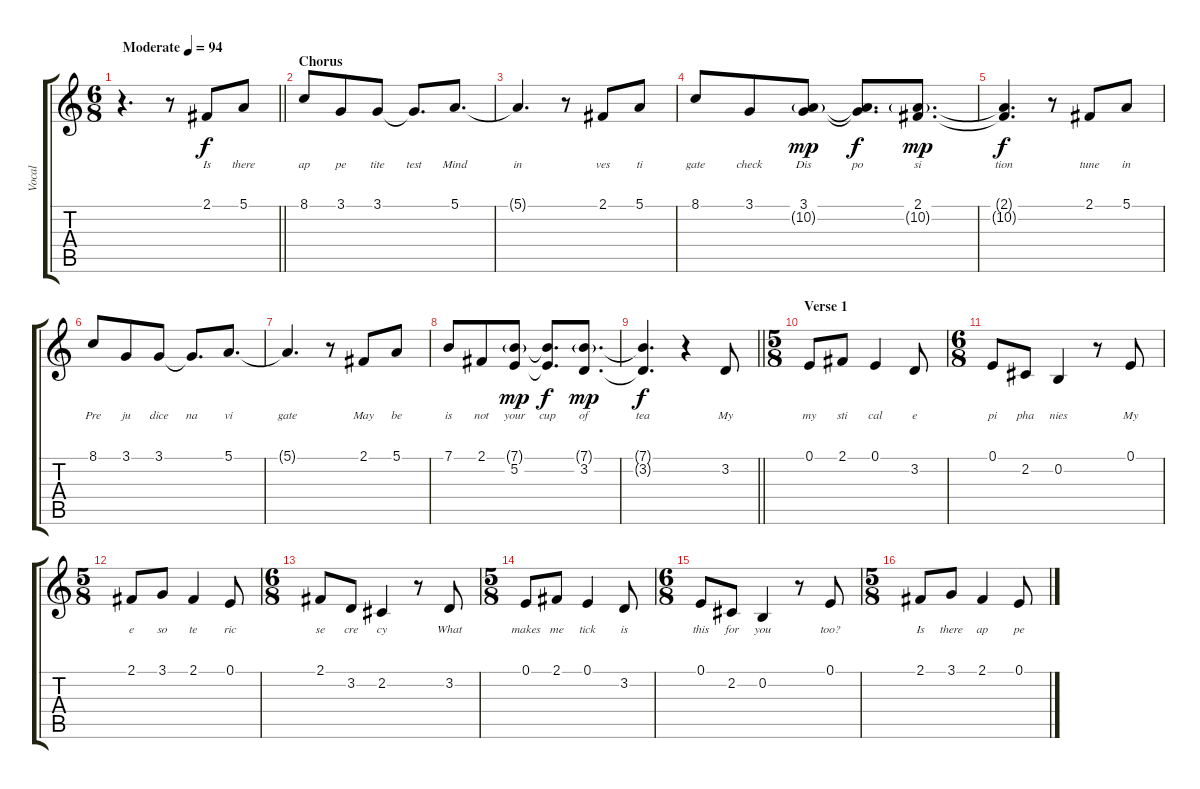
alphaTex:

\track ("Vocal" "Vocal") {instrument acousticgrandpiano}
\staff {score tabs}
\tuning (E4 B3 G3 D3 A2 E2) {hide}
\ts (6 8)
\tempo (94 "Moderate")
\clef g2
\barLineRight lightlight
\ks c
r.4{d dy f instrument acousticgrandpiano} r.8 2.1.8{lyrics (0 "Is") lyrics (1 "") lyrics (2 "") lyrics (3 "") lyrics (4 "")} 5.1.8{lyrics (0 "there") lyrics (1 "") lyrics (2 "") lyrics (3 "") lyrics (4 "")} |
\section ("" "Chorus")
8.1.8{lyrics (0 "ap") lyrics (1 "") lyrics (2 "") lyrics (3 "") lyrics (4 "")} 3.1.8{lyrics (0 "pe") lyrics (1 "") lyrics (2 "") lyrics (3 "") lyrics (4 "")} 3.1.8{lyrics (0 "tite") lyrics (1 "") lyrics (2 "") lyrics (3 "") lyrics (4 "")} 3.1{t}.8{d lyrics (0 "test") lyrics (1 "") lyrics (2 "") lyrics (3 "") lyrics (4 "")} 5.1.8{d lyrics (0 "Mind") lyrics (1 "") lyrics (2 "") lyrics (3 "") lyrics (4 "")} |
5.1{t}.4{d lyrics (0 "in") lyrics (1 "") lyrics (2 "") lyrics (3 "") lyrics (4 "")} r.8 2.1.8{lyrics (0 "ves") lyrics (1 "") lyrics (2 "") lyrics (3 "") lyrics (4 "")} 5.1.8{lyrics (0 "ti") lyrics (1 "") lyrics (2 "") lyrics (3 "") lyrics (4 "")} |
8.1.8{lyrics (0 "gate") lyrics (1 "") lyrics (2 "") lyrics (3 "") lyrics (4 "")} 3.1.8{lyrics (0 "check") lyrics (1 "") lyrics (2 "") lyrics (3 "") lyrics (4 "")} (3.1 10.2{g}).8{lyrics (0 "Dis") lyrics (1 "") lyrics (2 "") lyrics (3 "") lyrics (4 "") dy mp} (3.1{t} 10.2{t}).8{d lyrics (0 "po") lyrics (1 "") lyrics (2 "") lyrics (3 "") lyrics (4 "") dy f} (2.1 10.2{g}).8{d lyrics (0 "si") lyrics (1 "") lyrics (2 "") lyrics (3 "") lyrics (4 "") dy mp} |
(2.1{t} 10.2{t}).4{d lyrics (0 "tion") lyrics (1 "") lyrics (2 "") lyrics (3 "") lyrics (4 "") dy f} r.8 2.1.8{lyrics (0 "tune") lyrics (1 "") lyrics (2 "") lyrics (3 "") lyrics (4 "")} 5.1.8{lyrics (0 "in") lyrics (1 "") lyrics (2 "") lyrics (3 "") lyrics (4 "")} |
8.1.8{lyrics (0 "Pre") lyrics (1 "") lyrics (2 "") lyrics (3 "") lyrics (4 "")} 3.1.8{lyrics (0 "ju") lyrics (1 "") lyrics (2 "") lyrics (3 "") lyrics (4 "")} 3.1.8{lyrics (0 "dice") lyrics (1 "") lyrics (2 "") lyrics (3 "") lyrics (4 "")} 3.1{t}.8{d lyrics (0 "na") lyrics (1 "") lyrics (2 "") lyrics (3 "") lyrics (4 "")} 5.1.8{d lyrics (0 "vi") lyrics (1 "") lyrics (2 "") lyrics (3 "") lyrics (4 "")} |
5.1{t}.4{d lyrics (0 "gate") lyrics (1 "") lyrics (2 "") lyrics (3 "") lyrics (4 "")} r.8 2.1.8{lyrics (0 "May") lyrics (1 "") lyrics (2 "") lyrics (3 "") lyrics (4 "")} 5.1.8{lyrics (0 "be") lyrics (1 "") lyrics (2 "") lyrics (3 "") lyrics (4 "")} |
7.1.8{lyrics (0 "is") lyrics (1 "") lyrics (2 "") lyrics (3 "") lyrics (4 "")} 2.1.8{lyrics (0 "not") lyrics (1 "") lyrics (2 "") lyrics (3 "") lyrics (4 "")} (7.1{g} 5.2).8{lyrics (0 "your") lyrics (1 "") lyrics (2 "") lyrics (3 "") lyrics (4 "") dy mp} (7.1{t} 5.2{t}).8{d lyrics (0 "cup") lyrics (1 "") lyrics (2 "") lyrics (3 "") lyrics (4 "") dy f} (7.1{g} 3.2).8{d lyrics (0 "of") lyrics (1 "") lyrics (2 "") lyrics (3 "") lyrics (4 "") dy mp} |
\barLineRight lightlight
(7.1{t} 3.2{t}).4{d lyrics (0 "tea") lyrics (1 "") lyrics (2 "") lyrics (3 "") lyrics (4 "") dy f} r.4 3.2.8{lyrics (0 "My") lyrics (1 "") lyrics (2 "") lyrics (3 "") lyrics (4 "")} |
\ts (5 8)
\section ("" "Verse 1")
0.1.8{lyrics (0 "my") lyrics (1 "") lyrics (2 "") lyrics (3 "") lyrics (4 "")} 2.1.8{lyrics (0 "sti") lyrics (1 "") lyrics (2 "") lyrics (3 "") lyrics (4 "")} 0.1.4{lyrics (0 "cal") lyrics (1 "") lyrics (2 "") lyrics (3 "") lyrics (4 "")} 3.2.8{lyrics (0 "e") lyrics (1 "") lyrics (2 "") lyrics (3 "") lyrics (4 "")} |
\ts (6 8)
0.1.8{lyrics (0 "pi") lyrics (1 "") lyrics (2 "") lyrics (3 "") lyrics (4 "")} 2.2.8{lyrics (0 "pha") lyrics (1 "") lyrics (2 "") lyrics (3 "") lyrics (4 "")} 0.2.4{lyrics (0 "nies") lyrics (1 "") lyrics (2 "") lyrics (3 "") lyrics (4 "")} r.8 0.1.8{lyrics (0 "My") lyrics (1 "") lyrics (2 "") lyrics (3 "") lyrics (4 "")} |
\ts (5 8)
2.1.8{lyrics (0 "e") lyrics (1 "") lyrics (2 "") lyrics (3 "") lyrics (4 "")} 3.1.8{lyrics (0 "so") lyrics (1 "") lyrics (2 "") lyrics (3 "") lyrics (4 "")} 2.1.4{lyrics (0 "te") lyrics (1 "") lyrics (2 "") lyrics (3 "") lyrics (4 "")} 0.1.8{lyrics (0 "ric") lyrics (1 "") lyrics (2 "") lyrics (3 "") lyrics (4 "")} |
\ts (6 8)
2.1.8{lyrics (0 "se") lyrics (1 "") lyrics (2 "") lyrics (3 "") lyrics (4 "")} 3.2.8{lyrics (0 "cre") lyrics (1 "") lyrics (2 "") lyrics (3 "") lyrics (4 "")} 2.2.4{lyrics (0 "cy") lyrics (1 "") lyrics (2 "") lyrics (3 "") lyrics (4 "")} r.8 3.2.8{lyrics (0 "What") lyrics (1 "") lyrics (2 "") lyrics (3 "") lyrics (4 "")} |
\ts (5 8)
0.1.8{lyrics (0 "makes") lyrics (1 "") lyrics (2 "") lyrics (3 "") lyrics (4 "")} 2.1.8{lyrics (0 "me") lyrics (1 "") lyrics (2 "") lyrics (3 "") lyrics (4 "")} 0.1.4{lyrics (0 "tick") lyrics (1 "") lyrics (2 "") lyrics (3 "") lyrics (4 "")} 3.2.8{lyrics (0 "is") lyrics (1 "") lyrics (2 "") lyrics (3 "") lyrics (4 "")} |
\ts (6 8)
0.1.8{lyrics (0 "this") lyrics (1 "") lyrics (2 "") lyrics (3 "") lyrics (4 "")} 2.2.8{lyrics (0 "for") lyrics (1 "") lyrics (2 "") lyrics (3 "") lyrics (4 "")} 0.2.4{lyrics (0 "you") lyrics (1 "") lyrics (2 "") lyrics (3 "") lyrics (4 "")} r.8 0.1.8{lyrics (0 "too?") lyrics (1 "") lyrics (2 "") lyrics (3 "") lyrics (4 "")} |
\ts (5 8)
2.1.8{lyrics (0 "Is") lyrics (1 "") lyrics (2 "") lyrics (3 "") lyrics (4 "")} 3.1.8{lyrics (0 "there") lyrics (1 "") lyrics (2 "") lyrics (3 "") lyrics (4 "")} 2.1.4{lyrics (0 "ap") lyrics (1 "") lyrics (2 "") lyrics (3 "") lyrics (4 "")} 0.1.8{lyrics (0 "pe") lyrics (1 "") lyrics (2 "") lyrics (3 "") lyrics (4 "")}
